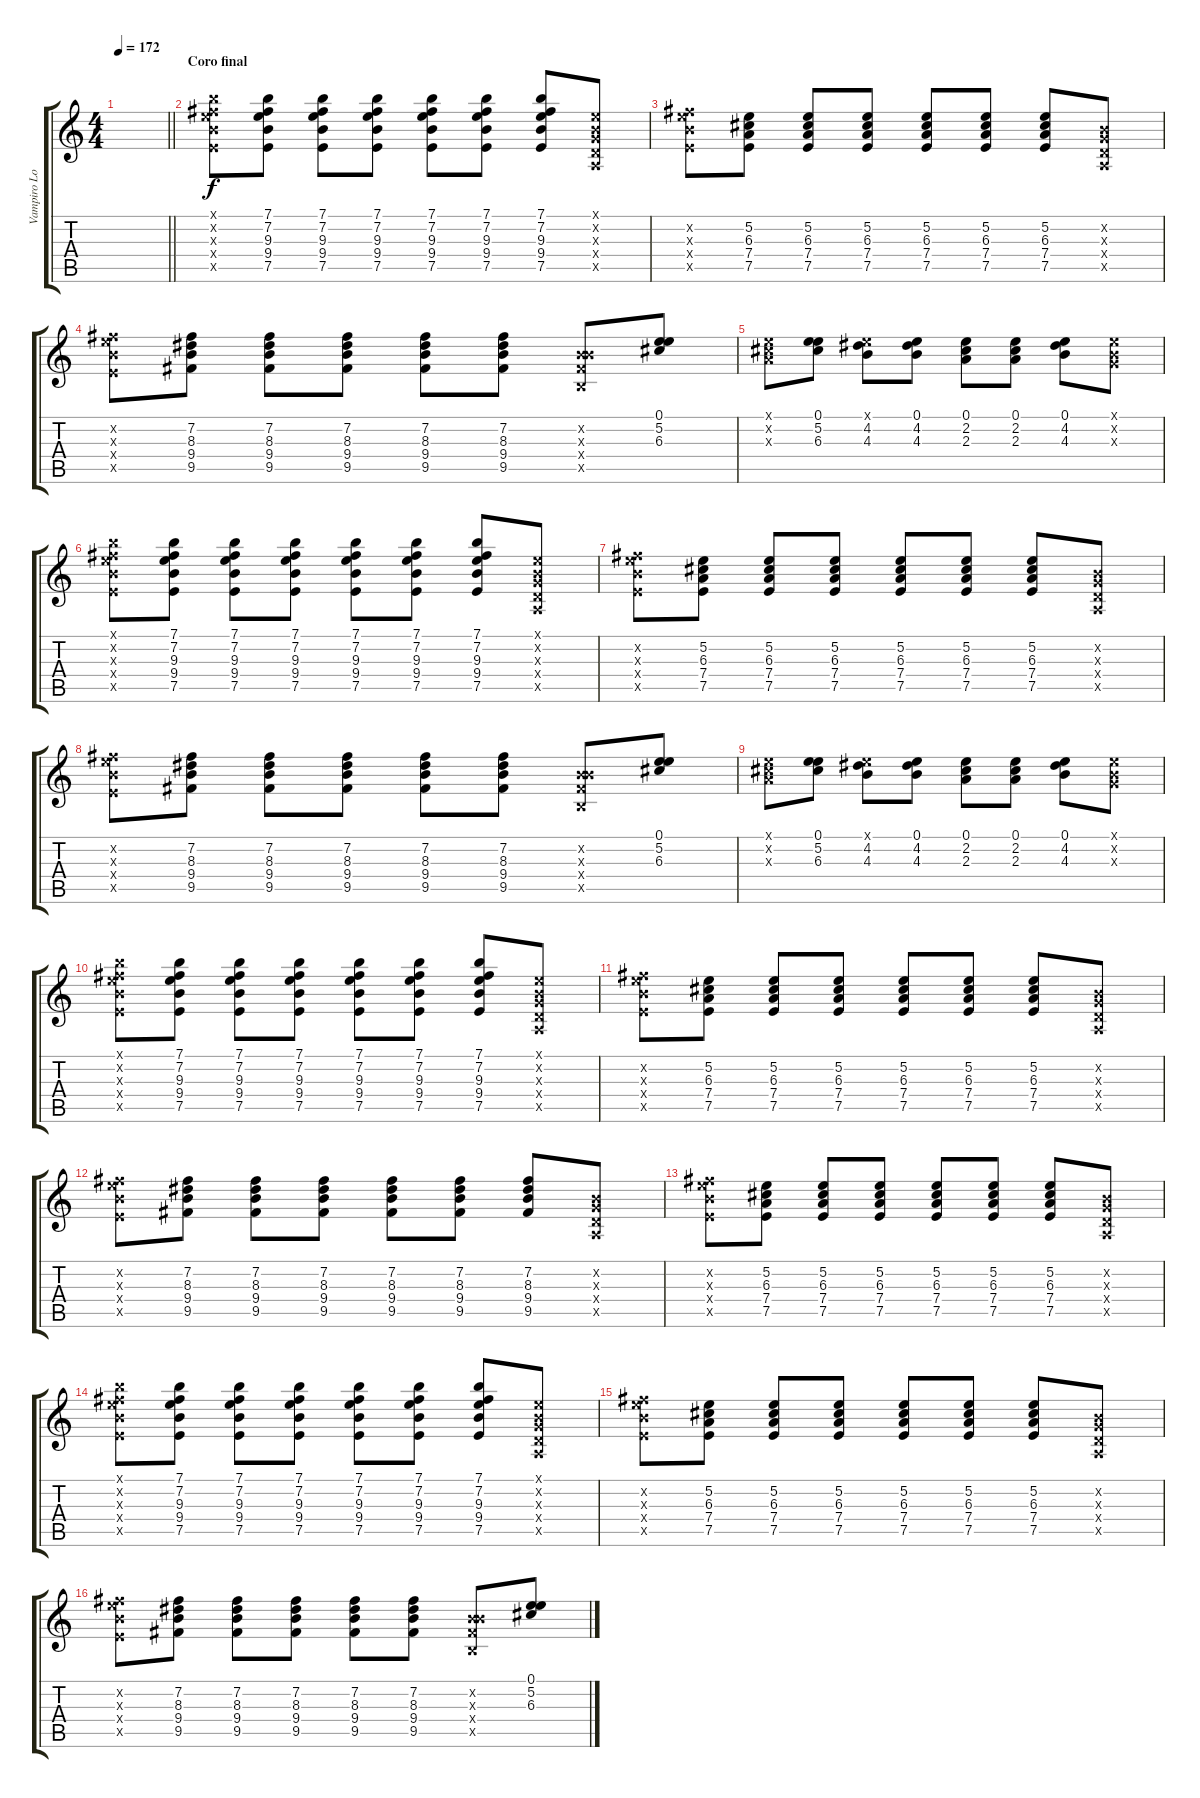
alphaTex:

\track ("Vampiro Lopez" "Vampiro Lo") {instrument acousticguitarsteel}
\staff {score tabs}
\tuning (E4 B3 G3 D3 A2 E2) {hide}
\ts (4 4)
\tempo 172
\clef g2
\barLineRight lightlight
\ks c
|
\section ("" "Coro final")
(7.1{x} 7.2{x} 9.3{x} 9.4{x} 7.5{x}).8 (7.1 7.2 9.3 9.4 7.5).8 (7.1 7.2 9.3 9.4 7.5).8 (7.1 7.2 9.3 9.4 7.5).8 (7.1 7.2 9.3 9.4 7.5).8 (7.1 7.2 9.3 9.4 7.5).8 (7.1 7.2 9.3 9.4 7.5).8 (0.1{x} 0.2{x} 0.3{x} 0.4{x} 0.5{x}).8 |
(7.2{x} 9.3{x} 9.4{x} 7.5{x}).8 (5.2 6.3 7.4 7.5).8 (5.2 6.3 7.4 7.5).8 (5.2 6.3 7.4 7.5).8 (5.2 6.3 7.4 7.5).8 (5.2 6.3 7.4 7.5).8 (5.2 6.3 7.4 7.5).8 (0.2{x} 0.3{x} 0.4{x} 0.5{x}).8 |
(7.2{x} 9.3{x} 9.4{x} 7.5{x}).8 (7.2 8.3 9.4 9.5).8 (7.2 8.3 9.4 9.5).8 (7.2 8.3 9.4 9.5).8 (7.2 8.3 9.4 9.5).8 (7.2 8.3 9.4 9.5).8 (0.2{x} 4.3{x} 4.4{x} 2.5{x}).8 (0.1 5.2 6.3).8 |
(0.1{x} 2.2{x} 2.3{x}).8 (0.1 5.2 6.3).8 (0.1{x} 4.2 4.3).8 (0.1 4.2 4.3).8 (0.1 2.2 2.3).8 (0.1 2.2 2.3).8 (0.1 4.2 4.3).8 (0.1{x} 0.2{x} 0.3{x}).8 |
(7.1{x} 7.2{x} 9.3{x} 9.4{x} 7.5{x}).8 (7.1 7.2 9.3 9.4 7.5).8 (7.1 7.2 9.3 9.4 7.5).8 (7.1 7.2 9.3 9.4 7.5).8 (7.1 7.2 9.3 9.4 7.5).8 (7.1 7.2 9.3 9.4 7.5).8 (7.1 7.2 9.3 9.4 7.5).8 (0.1{x} 0.2{x} 0.3{x} 0.4{x} 0.5{x}).8 |
(7.2{x} 9.3{x} 9.4{x} 7.5{x}).8 (5.2 6.3 7.4 7.5).8 (5.2 6.3 7.4 7.5).8 (5.2 6.3 7.4 7.5).8 (5.2 6.3 7.4 7.5).8 (5.2 6.3 7.4 7.5).8 (5.2 6.3 7.4 7.5).8 (0.2{x} 0.3{x} 0.4{x} 0.5{x}).8 |
(7.2{x} 9.3{x} 9.4{x} 7.5{x}).8 (7.2 8.3 9.4 9.5).8 (7.2 8.3 9.4 9.5).8 (7.2 8.3 9.4 9.5).8 (7.2 8.3 9.4 9.5).8 (7.2 8.3 9.4 9.5).8 (0.2{x} 4.3{x} 4.4{x} 2.5{x}).8 (0.1 5.2 6.3).8 |
(0.1{x} 2.2{x} 2.3{x}).8 (0.1 5.2 6.3).8 (0.1{x} 4.2 4.3).8 (0.1 4.2 4.3).8 (0.1 2.2 2.3).8 (0.1 2.2 2.3).8 (0.1 4.2 4.3).8 (0.1{x} 0.2{x} 0.3{x}).8 |
(7.1{x} 7.2{x} 9.3{x} 9.4{x} 7.5{x}).8 (7.1 7.2 9.3 9.4 7.5).8 (7.1 7.2 9.3 9.4 7.5).8 (7.1 7.2 9.3 9.4 7.5).8 (7.1 7.2 9.3 9.4 7.5).8 (7.1 7.2 9.3 9.4 7.5).8 (7.1 7.2 9.3 9.4 7.5).8 (0.1{x} 0.2{x} 0.3{x} 0.4{x} 0.5{x}).8 |
(7.2{x} 9.3{x} 9.4{x} 7.5{x}).8 (5.2 6.3 7.4 7.5).8 (5.2 6.3 7.4 7.5).8 (5.2 6.3 7.4 7.5).8 (5.2 6.3 7.4 7.5).8 (5.2 6.3 7.4 7.5).8 (5.2 6.3 7.4 7.5).8 (0.2{x} 0.3{x} 0.4{x} 0.5{x}).8 |
(7.2{x} 9.3{x} 9.4{x} 7.5{x}).8 (7.2 8.3 9.4 9.5).8 (7.2 8.3 9.4 9.5).8 (7.2 8.3 9.4 9.5).8 (7.2 8.3 9.4 9.5).8 (7.2 8.3 9.4 9.5).8 (7.2 8.3 9.4 9.5).8 (0.2{x} 0.3{x} 0.4{x} 0.5{x}).8 |
(7.2{x} 9.3{x} 9.4{x} 7.5{x}).8 (5.2 6.3 7.4 7.5).8 (5.2 6.3 7.4 7.5).8 (5.2 6.3 7.4 7.5).8 (5.2 6.3 7.4 7.5).8 (5.2 6.3 7.4 7.5).8 (5.2 6.3 7.4 7.5).8 (0.2{x} 0.3{x} 0.4{x} 0.5{x}).8 |
(7.1{x} 7.2{x} 9.3{x} 9.4{x} 7.5{x}).8 (7.1 7.2 9.3 9.4 7.5).8 (7.1 7.2 9.3 9.4 7.5).8 (7.1 7.2 9.3 9.4 7.5).8 (7.1 7.2 9.3 9.4 7.5).8 (7.1 7.2 9.3 9.4 7.5).8 (7.1 7.2 9.3 9.4 7.5).8 (0.1{x} 0.2{x} 0.3{x} 0.4{x} 0.5{x}).8 |
(7.2{x} 9.3{x} 9.4{x} 7.5{x}).8 (5.2 6.3 7.4 7.5).8 (5.2 6.3 7.4 7.5).8 (5.2 6.3 7.4 7.5).8 (5.2 6.3 7.4 7.5).8 (5.2 6.3 7.4 7.5).8 (5.2 6.3 7.4 7.5).8 (0.2{x} 0.3{x} 0.4{x} 0.5{x}).8 |
(7.2{x} 9.3{x} 9.4{x} 7.5{x}).8 (7.2 8.3 9.4 9.5).8 (7.2 8.3 9.4 9.5).8 (7.2 8.3 9.4 9.5).8 (7.2 8.3 9.4 9.5).8 (7.2 8.3 9.4 9.5).8 (0.2{x} 4.3{x} 4.4{x} 2.5{x}).8 (0.1 5.2 6.3).8
